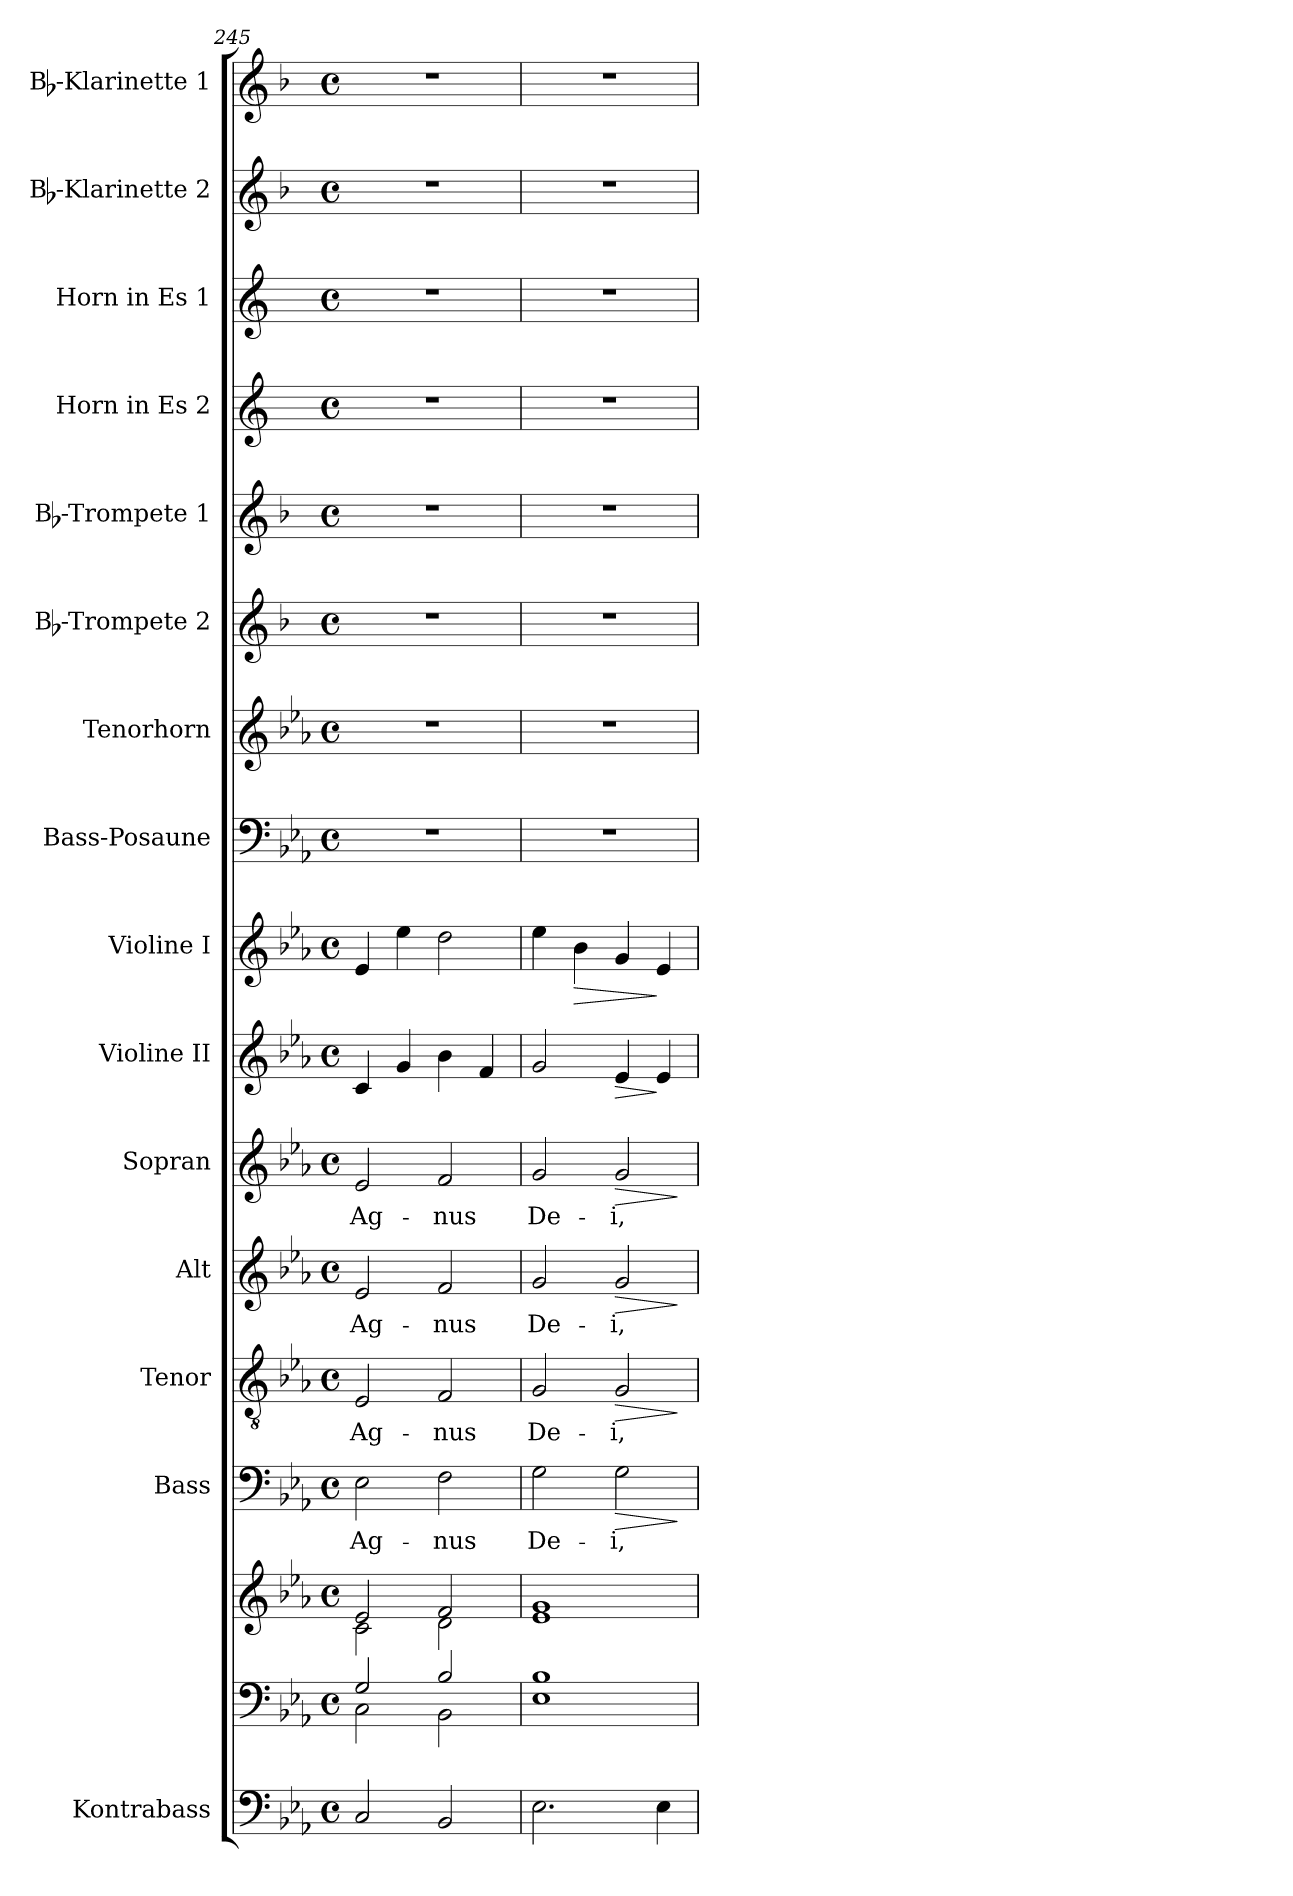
**kern	**kern	**kern	**kern	**text	**dynam	**kern	**text	**dynam	**kern	**text	**dynam	**kern	**text	**dynam	**kern	**dynam	**kern	**dynam	**kern	**kern	**kern	**kern	**kern	**kern	**kern	**kern
*part16	*part15	*part15	*part14	*part14	*part14	*part13	*part13	*part13	*part12	*part12	*part12	*part11	*part11	*part11	*part10	*part10	*part9	*part9	*part8	*part7	*part6	*part5	*part4	*part3	*part2	*part1
*staff17	*staff16	*staff15	*staff14	*staff14	*staff14	*staff13	*staff13	*staff13	*staff12	*staff12	*staff12	*staff11	*staff11	*staff11	*staff10	*staff10	*staff9	*staff9	*staff8	*staff7	*staff6	*staff5	*staff4	*staff3	*staff2	*staff1
*I"Kontrabass	*	*	*I"Bass	*	*	*I"Tenor	*	*	*I"Alt	*	*	*I"Sopran	*	*	*I"Violine II	*	*I"Violine I	*	*I"Bass-Posaune	*I"Tenorhorn	*I"Bb-Trompete 2	*I"Bb-Trompete 1	*I"Horn in Es 2	*I"Horn in Es 1	*I"Bb-Klarinette 2	*I"Bb-Klarinette 1
*I'Kb.	*	*	*I'B.	*	*	*I'T.	*	*	*I'A.	*	*	*I'S.	*	*	*I'Vl. II	*	*I'Vl. I	*	*I'B. Pos.	*I'T. Hrn.	*I'Bb Trp. 2	*I'Bb Trp. 1	*	*	*I'Bb Kl. 2	*I'Bb Kl. 1
*clefF4	*clefF4	*clefG2	*clefF4	*	*	*clefGv2	*	*	*clefG2	*	*	*clefG2	*	*	*clefG2	*	*clefG2	*	*clefF4	*clefG2	*clefG2	*clefG2	*clefG2	*clefG2	*clefG2	*clefG2
*ITrd7c12	*	*	*	*	*	*	*	*	*	*	*	*	*	*	*	*	*	*	*	*ITrd8c14	*ITrd1c2	*ITrd1c2	*ITrd5c9	*ITrd5c9	*ITrd1c2	*ITrd1c2
*k[b-e-a-]	*k[b-e-a-]	*k[b-e-a-]	*k[b-e-a-]	*	*	*k[b-e-a-]	*	*	*k[b-e-a-]	*	*	*k[b-e-a-]	*	*	*k[b-e-a-]	*	*k[b-e-a-]	*	*k[b-e-a-]	*k[b-e-a-]	*k[b-e-a-]	*k[b-e-a-]	*k[b-e-a-]	*k[b-e-a-]	*k[b-e-a-]	*k[b-e-a-]
*E-:	*E-:	*E-:	*E-:	*	*	*E-:	*	*	*E-:	*	*	*E-:	*	*	*E-:	*	*E-:	*	*E-:	*E-:	*E-:	*E-:	*E-:	*E-:	*E-:	*E-:
*M4/4	*M4/4	*M4/4	*M4/4	*	*	*M4/4	*	*	*M4/4	*	*	*M4/4	*	*	*M4/4	*	*M4/4	*	*M4/4	*M4/4	*M4/4	*M4/4	*M4/4	*M4/4	*M4/4	*M4/4
*met(c)	*met(c)	*met(c)	*met(c)	*	*	*met(c)	*	*	*met(c)	*	*	*met(c)	*	*	*met(c)	*	*met(c)	*	*met(c)	*met(c)	*met(c)	*met(c)	*met(c)	*met(c)	*met(c)	*met(c)
=245	=245	=245	=245	=245	=245	=245	=245	=245	=245	=245	=245	=245	=245	=245	=245	=245	=245	=245	=245	=245	=245	=245	=245	=245	=245	=245
*	*^	*^	*	*	*	*	*	*	*	*	*	*	*	*	*	*	*	*	*	*	*	*	*	*	*	*
!	!	!	!	!	!	!LO:LY:b	!	!	!LO:LY:b	!	!	!LO:LY:b	!	!	!LO:LY:b	!	!	!	!	!	!	!	!	!	!	!	!	!
2CC/	2G/	2C\	2e-/	2c\	2E-\	Ag-	.	2E-/	Ag-	.	2e-/	Ag-	.	2e-/	Ag-	.	4c/	.	4e-/	.	1r	1r	1r	1r	1r	1r	1r	1r
.	.	.	.	.	.	.	.	.	.	.	.	.	.	.	.	.	4g/	.	4ee-\	.	.	.	.	.	.	.	.	.
!	!	!	!	!	!	!LO:LY:b	!	!	!LO:LY:b	!	!	!LO:LY:b	!	!	!LO:LY:b	!	!	!	!	!	!	!	!	!	!	!	!	!
2BBB-/	2B-/	2BB-\	2f/	2d\	2F\	-nus	.	2F/	-nus	.	2f/	-nus	.	2f/	-nus	.	4b-\	.	2dd\	.	.	.	.	.	.	.	.	.
.	.	.	.	.	.	.	.	.	.	.	.	.	.	.	.	.	4f/	.	.	.	.	.	.	.	.	.	.	.
=246	=246	=246	=246	=246	=246	=246	=246	=246	=246	=246	=246	=246	=246	=246	=246	=246	=246	=246	=246	=246	=246	=246	=246	=246	=246	=246	=246	=246
!	!	!	!	!	!	!LO:LY:b	!	!	!LO:LY:b	!	!	!LO:LY:b	!	!	!LO:LY:b	!	!	!	!	!	!	!	!	!	!	!	!	!
2.EE-\	1B-	1E-	1g	1e-	2G\	De-	.	2G/	De-	.	2g/	De-	.	2g/	De-	.	2g/	.	4ee-\	.	1r	1r	1r	1r	1r	1r	1r	1r
!	!	!	!	!	!	!	!	!	!	!	!	!	!	!	!	!	!	!	!	!LO:HP:b	!	!	!	!	!	!	!	!
.	.	.	.	.	.	.	.	.	.	.	.	.	.	.	.	.	.	.	4b-\	>	.	.	.	.	.	.	.	.
!	!	!	!	!	!	!LO:LY:b	!LO:HP:b	!	!LO:LY:b	!LO:HP:b	!	!LO:LY:b	!LO:HP:b	!	!LO:LY:b	!LO:HP:b	!	!LO:HP:b	!	!	!	!	!	!	!	!	!	!
.	.	.	.	.	2G\	-i,	>	2G/	-i,	>	2g/	-i,	>	2g/	-i,	>	4e-/	>	4g/	.	.	.	.	.	.	.	.	.
4EE-\	.	.	.	.	.	.	.	.	.	.	.	.	.	.	.	.	4e-/	]	4e-/	]	.	.	.	.	.	.	.	.
*	*v	*v	*	*	*	*	*	*	*	*	*	*	*	*	*	*	*	*	*	*	*	*	*	*	*	*	*	*
*	*	*v	*v	*	*	*	*	*	*	*	*	*	*	*	*	*	*	*	*	*	*	*	*	*	*	*	*
.	.	.	.	.	]	.	.	]	.	.	]	.	.	]	.	.	.	.	.	.	.	.	.	.	.	.
=	=	=	=	=	=	=	=	=	=	=	=	=	=	=	=	=	=	=	=	=	=	=	=	=	=	=
*-	*-	*-	*-	*-	*-	*-	*-	*-	*-	*-	*-	*-	*-	*-	*-	*-	*-	*-	*-	*-	*-	*-	*-	*-	*-	*-
